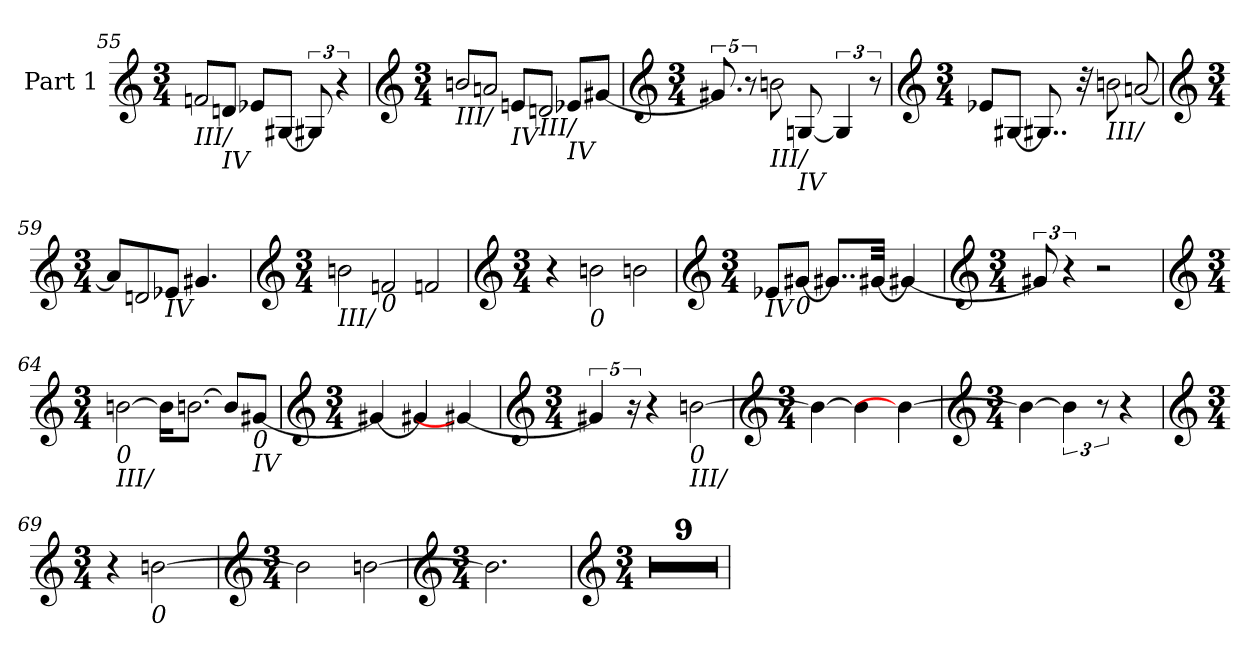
**kern
*part1
*staff1
*I"Part 1
*clefG2
*k[]
*M3/4
=55
!LO:TX:b:i:t=III/
!LO:N:head=open
8fnL
!LO:TX:b:i:t=IV
8dnJ
8e-XL
[8G#XJ
12G#XL]
6r
=56
*clefG2
*k[]
*M3/4
!LO:TX:b:i:t=III/
!LO:N:head=open
8bnL
!LO:N:head=open
8anJ
!LO:TX:b:i:t=IV
8enL
!LO:TX:b:i:t=III/
!LO:N:head=open
8dnJ
!LO:TX:b:i:t=IV
8e-XL
[8g#XJ
=57
*clefG2
*k[]
*M3/4
10.g#XL]
10r
!LO:TX:b:i:t=III/
!LO:N:head=open
8bnL
!LO:TX:b:i:t=IV
[8GnJ
6Gn]
12r
=58
*clefG2
*k[]
*M3/4
8e-XL
[8G#XJ
8..G#XL]
32r
!LO:TX:b:i:t=III/
!LO:N:head=open
8bnL
!LO:N:head=open
[8anJ
=59
*clefG2
*k[]
*M3/4
8anL]
!LO:N:head=open
8dn
!LO:TX:b:i:t=IV
8e-XJ
4.g#X
=60
*clefG2
*k[]
*M3/4
!LO:TX:b:i:t=III/
!LO:N:head=open
4bn
!LO:TX:b:i:t=0
!LO:N:head=open
4fn
!LO:N:head=open
4fn
=61
*clefG2
*k[]
*M3/4
4r
!LO:TX:b:i:t=0
!LO:N:head=open
4bn
!LO:N:head=open
4bn
=62
*clefG2
*k[]
*M3/4
!LO:TX:b:i:t=IV
8e-XL
!LO:TX:b:i:t=0
[8g#XJ
8..g#XL]
[32g#XJ
4g#X_
=63
*clefG2
*k[]
*M3/4
12g#XL]
6r
2r
=64
*clefG2
*k[]
*M3/4
!LO:TX:b:i:t=0
!LO:TX:b:i:t=III/
!LO:N:head=open
[4bn
16bnL]
!LO:N:head=open
[8.bnJ
8bnL]
!LO:TX:b:i:t=0
!LO:TX:b:i:t=IV
[8g#XJ
=65
*clefG2
*k[]
*M3/4
4g#X_
4g#X]
4g#X_
=66
*clefG2
*k[]
*M3/4
5g#X]
20r
4r
!LO:TX:b:i:t=0
!LO:TX:b:i:t=III/
!LO:N:head=open
[4bn
=67
*clefG2
*k[]
*M3/4
4bn_
4bn]
4bn_
=68
*clefG2
*k[]
*M3/4
4bn_
6bn]
12r
4r
=69
*clefG2
*k[]
*M3/4
4r
!LO:TX:b:i:t=0
!LO:N:head=open
[2bn
=70
*clefG2
*k[]
*M3/4
2bn]
!LO:N:head=open
[4bn
=71
*clefG2
*k[]
*M3/4
2.bn]
=72
*clefG2
*k[]
*M3/4
2.r
=73
*clefG2
*k[]
*M3/4
2.r
=74
*clefG2
*k[]
*M3/4
2.r
=75
*clefG2
*k[]
*M3/4
2.r
=76
*clefG2
*k[]
*M3/4
2.r
=77
*clefG2
*k[]
*M3/4
2.r
=78
*clefG2
*k[]
*M3/4
2.r
=79
*clefG2
*k[]
*M3/4
2.r
=80
*clefG2
*k[]
*M3/4
2.r
=
*-
